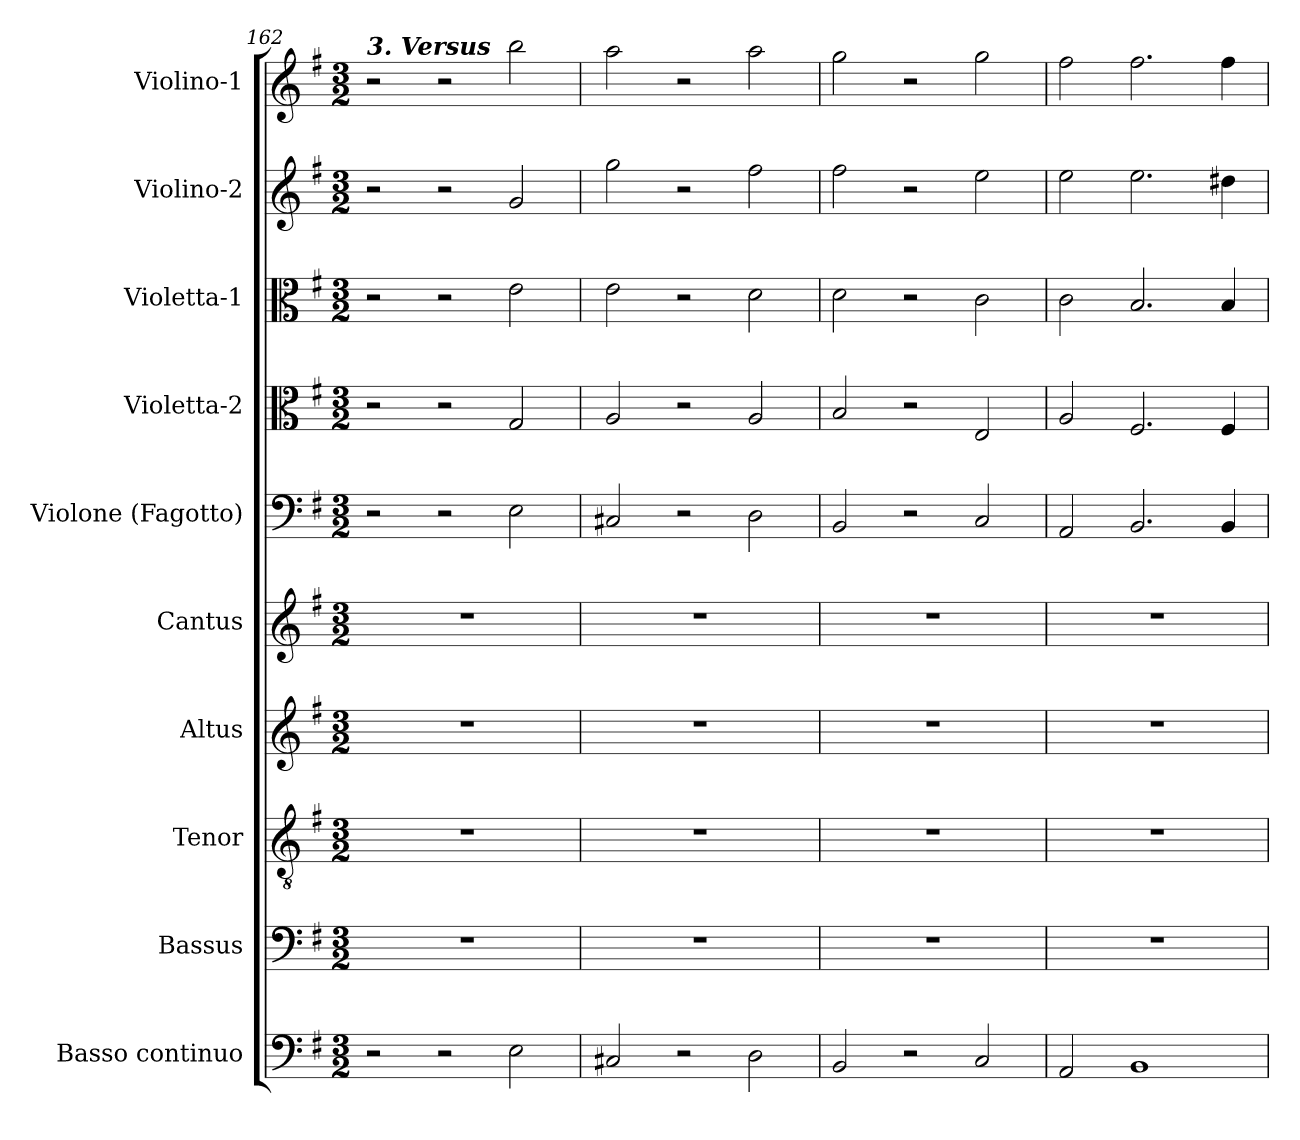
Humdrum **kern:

**kern	**kern	**kern	**kern	**kern	**kern	**kern	**kern	**kern	**kern
*part10	*part9	*part8	*part7	*part6	*part5	*part4	*part3	*part2	*part1
*staff10	*staff9	*staff8	*staff7	*staff6	*staff5	*staff4	*staff3	*staff2	*staff1
*I"Basso continuo	*I"Bassus	*I"Tenor	*I"Altus	*I"Cantus	*I"Violone (Fagotto)	*I"Violetta-2	*I"Violetta-1	*I"Violino-2	*I"Violino-1
*I'BC2	*I'B	*I'T	*I'A	*I'C	*I'Vn	*I'Va2	*I'Va1	*I'Vi2	*I'Vi1
!!LO:LB:g=z
*clefF4	*clefF4	*clefGv2	*clefG2	*clefG2	*clefF4	*clefC3	*clefC3	*clefG2	*clefG2
*k[f#]	*k[f#]	*k[f#]	*k[f#]	*k[f#]	*k[f#]	*k[f#]	*k[f#]	*k[f#]	*k[f#]
*G:	*G:	*G:	*G:	*G:	*G:	*G:	*G:	*G:	*G:
*M3/2	*M3/2	*M3/2	*M3/2	*M3/2	*M3/2	*M3/2	*M3/2	*M3/2	*M3/2
=162	=162	=162	=162	=162	=162	=162	=162	=162	=162
!	!	!	!	!	!	!	!	!	!LO:TX:a:Bi:t=3. Versus
2r	1.r	1.r	1.r	1.r	2r	2r	2r	2r	2r
2r	.	.	.	.	2r	2r	2r	2r	2r
2E\	.	.	.	.	2E\	2G/	2e\	2g/	2bb\
=163	=163	=163	=163	=163	=163	=163	=163	=163	=163
2C#X/	1.r	1.r	1.r	1.r	2C#X/	2A/	2e\	2gg\	2aa\
2r	.	.	.	.	2r	2r	2r	2r	2r
2D\	.	.	.	.	2D\	2A/	2d\	2ff#\	2aa\
=164	=164	=164	=164	=164	=164	=164	=164	=164	=164
2BB/	1.r	1.r	1.r	1.r	2BB/	2B/	2d\	2ff#\	2gg\
2r	.	.	.	.	2r	2r	2r	2r	2r
2C/	.	.	.	.	2C/	2E/	2c\	2ee\	2gg\
=165	=165	=165	=165	=165	=165	=165	=165	=165	=165
2AA/	1.r	1.r	1.r	1.r	2AA/	2A/	2c\	2ee\	2ff#\
1BB	.	.	.	.	2.BB/	2.F#/	2.B/	2.ee\	2.ff#\
.	.	.	.	.	4BB/	4F#/	4B/	4dd#X\	4ff#\
=	=	=	=	=	=	=	=	=	=
*-	*-	*-	*-	*-	*-	*-	*-	*-	*-
